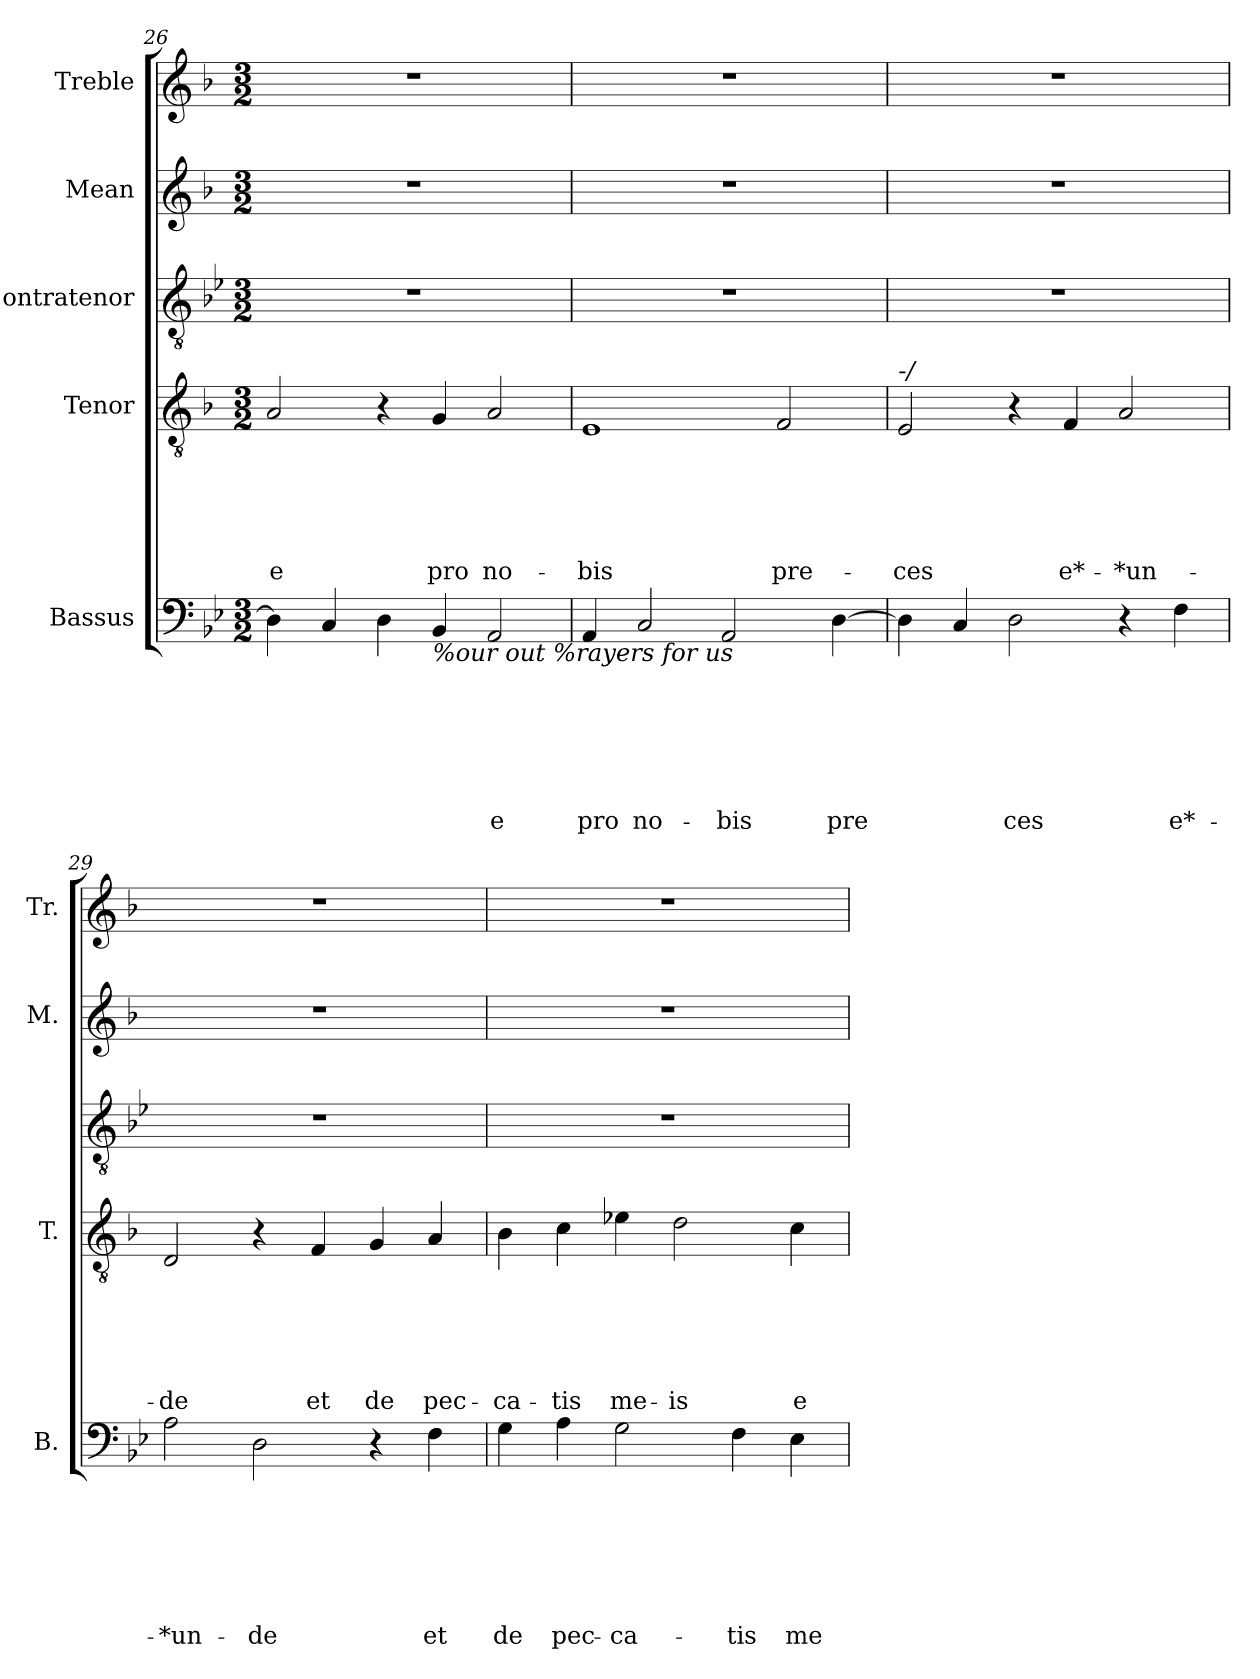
**kern	**text	**text	**text	**text	**text	**text	**text	**kern	**text	**text	**text	**text	**text	**text	**kern	**kern	**kern
*part5	*part5	*part5	*part5	*part5	*part5	*part5	*part5	*part4	*part4	*part4	*part4	*part4	*part4	*part4	*part3	*part2	*part1
*staff5	*staff5	*staff5	*staff5	*staff5	*staff5	*staff5	*staff5	*staff4	*staff4	*staff4	*staff4	*staff4	*staff4	*staff4	*staff3	*staff2	*staff1
*I"Bassus	*	*	*	*	*	*	*	*I"Tenor	*	*	*	*	*	*	*I"'ontratenor	*I"Mean	*I"Treble
*I'B.	*	*	*	*	*	*	*	*I'T.	*	*	*	*	*	*	*I''t.	*I'M.	*I'Tr.
*clefF4	*	*	*	*	*	*	*	*clefGv2	*	*	*	*	*	*	*clefGv2	*clefG2	*clefG2
*	*	*	*	*	*	*	*	*ITrd-3c-5	*	*	*	*	*	*	*	*ITrd-3c-5	*ITrd-3c-5
*k[b-e-]	*	*	*	*	*	*	*	*k[b-e-]	*	*	*	*	*	*	*k[b-e-]	*k[b-e-]	*k[b-e-]
*B-:	*	*	*	*	*	*	*	*B-:	*	*	*	*	*	*	*B-:	*B-:	*B-:
*M3/2	*	*	*	*	*	*	*	*M3/2	*	*	*	*	*	*	*M3/2	*M3/2	*M3/2
=26	=26	=26	=26	=26	=26	=26	=26	=26	=26	=26	=26	=26	=26	=26	=26	=26	=26
!	!	!	!	!	!	!	!	!	!	!	!	!	!	!LO:LY:b	!	!	!
4D\]	.	.	.	.	.	.	.	2d/	.	.	.	.	.	-e	1.r	1.r	1.r
4C/	.	.	.	.	.	.	.	.	.	.	.	.	.	.	.	.	.
4D\	.	.	.	.	.	.	.	4r	.	.	.	.	.	.	.	.	.
!LO:TX:b:i:t=%our out %rayers for us	!	!	!	!	!	!	!	!	!	!	!	!	!	!	!	!	!
!	!	!	!	!	!	!	!	!	!	!	!	!	!	!LO:LY:b	!	!	!
4BB-/	.	.	.	.	.	.	.	4c/	.	.	.	.	.	pro	.	.	.
!	!	!	!	!	!	!	!LO:LY:b	!	!	!	!	!	!	!LO:LY:b	!	!	!
2AA/	.	.	.	.	.	.	-e	2d/	.	.	.	.	.	no-	.	.	.
=27	=27	=27	=27	=27	=27	=27	=27	=27	=27	=27	=27	=27	=27	=27	=27	=27	=27
!	!	!	!	!	!	!	!LO:LY:b	!	!	!	!	!	!	!LO:LY:b	!	!	!
4AA/	.	.	.	.	.	.	pro	1A	.	.	.	.	.	-bis	1.r	1.r	1.r
!	!	!	!	!	!	!	!LO:LY:b	!	!	!	!	!	!	!	!	!	!
2C/	.	.	.	.	.	.	no-	.	.	.	.	.	.	.	.	.	.
!	!	!	!	!	!	!	!LO:LY:b	!	!	!	!	!	!	!	!	!	!
2AA/	.	.	.	.	.	.	-bis	.	.	.	.	.	.	.	.	.	.
!	!	!	!	!	!	!	!	!	!	!	!	!	!	!LO:LY:b	!	!	!
.	.	.	.	.	.	.	.	2B-/	.	.	.	.	.	pre-	.	.	.
!	!	!	!	!	!	!	!LO:LY:b	!	!	!	!	!	!	!	!	!	!
[<4D\	.	.	.	.	.	.	pre	.	.	.	.	.	.	.	.	.	.
!!LO:LB:g=z
=28	=28	=28	=28	=28	=28	=28	=28	=28	=28	=28	=28	=28	=28	=28	=28	=28	=28
!	!	!	!	!	!	!	!	!LO:TX:a:i:t=-/	!	!	!	!	!	!	!	!	!
!	!	!	!	!	!	!	!	!	!	!	!	!	!	!LO:LY:b	!	!	!
4D\]	.	.	.	.	.	.	.	2A/	.	.	.	.	.	-ces	1.r	1.r	1.r
4C/	.	.	.	.	.	.	.	.	.	.	.	.	.	.	.	.	.
!	!	!	!	!	!	!	!LO:LY:b	!	!	!	!	!	!	!	!	!	!
2D\	.	.	.	.	.	.	ces	4r	.	.	.	.	.	.	.	.	.
!	!	!	!	!	!	!	!	!	!	!	!	!	!	!LO:LY:b	!	!	!
.	.	.	.	.	.	.	.	4B-/	.	.	.	.	.	e*-	.	.	.
!	!	!	!	!	!	!	!	!	!	!	!	!	!	!LO:LY:b:rj	!	!	!
4r	.	.	.	.	.	.	.	2d/	.	.	.	.	.	-*un-	.	.	.
!	!	!	!	!	!	!	!LO:LY:b	!	!	!	!	!	!	!	!	!	!
4F\	.	.	.	.	.	.	e*-	.	.	.	.	.	.	.	.	.	.
=29	=29	=29	=29	=29	=29	=29	=29	=29	=29	=29	=29	=29	=29	=29	=29	=29	=29
!	!	!	!	!	!	!	!LO:LY:b	!	!	!	!	!	!	!LO:LY:b	!	!	!
2A\	.	.	.	.	.	.	-*un-	2G/	.	.	.	.	.	-de	1.r	1.r	1.r
!	!	!	!	!	!	!	!LO:LY:b	!	!	!	!	!	!	!	!	!	!
2D\	.	.	.	.	.	.	-de	4r	.	.	.	.	.	.	.	.	.
!	!	!	!	!	!	!	!	!	!	!	!	!	!	!LO:LY:b	!	!	!
.	.	.	.	.	.	.	.	4B-/	.	.	.	.	.	et	.	.	.
!	!	!	!	!	!	!	!	!	!	!	!	!	!	!LO:LY:b	!	!	!
4r	.	.	.	.	.	.	.	4c/	.	.	.	.	.	de	.	.	.
!	!	!	!	!	!	!	!LO:LY:b	!	!	!	!	!	!	!LO:LY:b	!	!	!
4F\	.	.	.	.	.	.	et	4d/	.	.	.	.	.	pec-	.	.	.
=30	=30	=30	=30	=30	=30	=30	=30	=30	=30	=30	=30	=30	=30	=30	=30	=30	=30
!	!	!	!	!	!	!	!LO:LY:b	!	!	!	!	!	!	!LO:LY:b	!	!	!
4G\	.	.	.	.	.	.	de	4e-\	.	.	.	.	.	-ca-	1.r	1.r	1.r
!	!	!	!	!	!	!	!LO:LY:b	!	!	!	!	!	!	!LO:LY:b	!	!	!
4A\	.	.	.	.	.	.	pec-	4f\	.	.	.	.	.	-tis	.	.	.
!	!	!	!	!	!	!	!LO:LY:b:rj	!	!	!	!	!	!	!LO:LY:b	!	!	!
2G\	.	.	.	.	.	.	-ca-	4a-X\	.	.	.	.	.	me-	.	.	.
!	!	!	!	!	!	!	!	!	!	!	!	!	!	!LO:LY:b	!	!	!
.	.	.	.	.	.	.	.	2g\	.	.	.	.	.	-is	.	.	.
!	!	!	!	!	!	!	!LO:LY:b	!	!	!	!	!	!	!	!	!	!
4F\	.	.	.	.	.	.	-tis	.	.	.	.	.	.	.	.	.	.
!	!	!	!	!	!	!	!LO:LY:b	!	!	!	!	!	!	!LO:LY:b	!	!	!
4E-\	.	.	.	.	.	.	me-	4f\	.	.	.	.	.	e-	.	.	.
=	=	=	=	=	=	=	=	=	=	=	=	=	=	=	=	=	=
*-	*-	*-	*-	*-	*-	*-	*-	*-	*-	*-	*-	*-	*-	*-	*-	*-	*-
